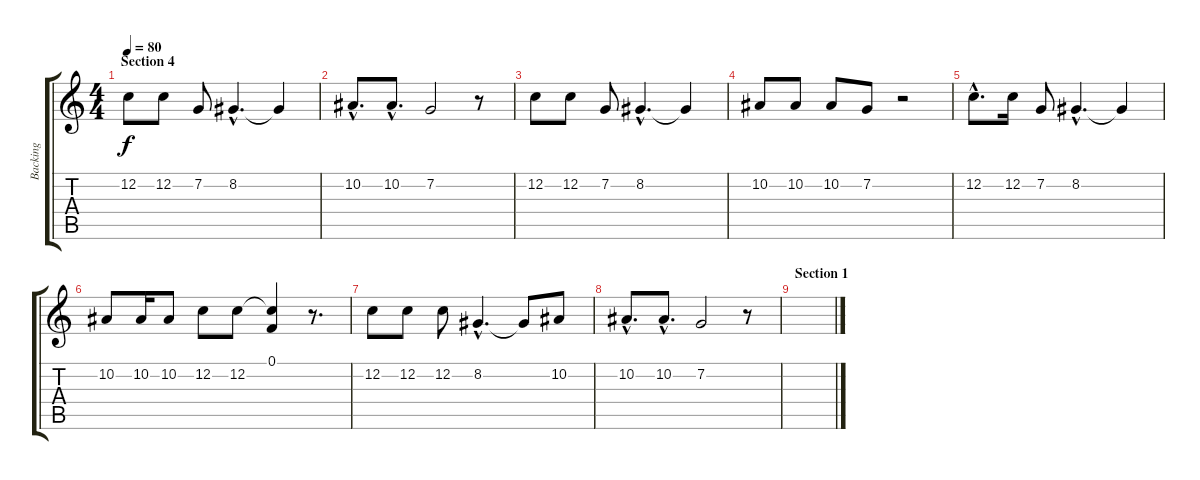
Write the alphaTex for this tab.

\track ("Backing" "Backing") {instrument vibraphone}
\staff {score tabs}
\tuning (F4 C4 Ab3 Eb3 Bb2 F2) {hide}
\ts (4 4)
\section ("" "Section 4")
\tempo 80
\clef g2
\ks c
12.2.8{dy f} 12.2.8 7.2.8 8.2{hac}.4{d} 8.2{t}.4 |
10.2{hac}.8{d} 10.2{hac}.8{d} 7.2.2 r.8 |
12.2.8 12.2.8 7.2.8 8.2{hac}.4{d} 8.2{t}.4 |
10.2.8 10.2.8 10.2.8 7.2.8 r.2 |
12.2{hac}.8{d} 12.2.16 7.2.8 8.2{hac}.4{d} 8.2{t}.4 |
10.2.8 10.2.16 10.2.8 12.2.8 12.2.8 (0.1 12.2{t}).4 r.8{d} |
12.2.8 12.2.8 12.2.8 8.2{hac}.4{d} 8.2{t}.8 10.2.8 |
10.2{hac}.8{d} 10.2{hac}.8{d} 7.2.2 r.8 |
\section ("" "Section 1")
